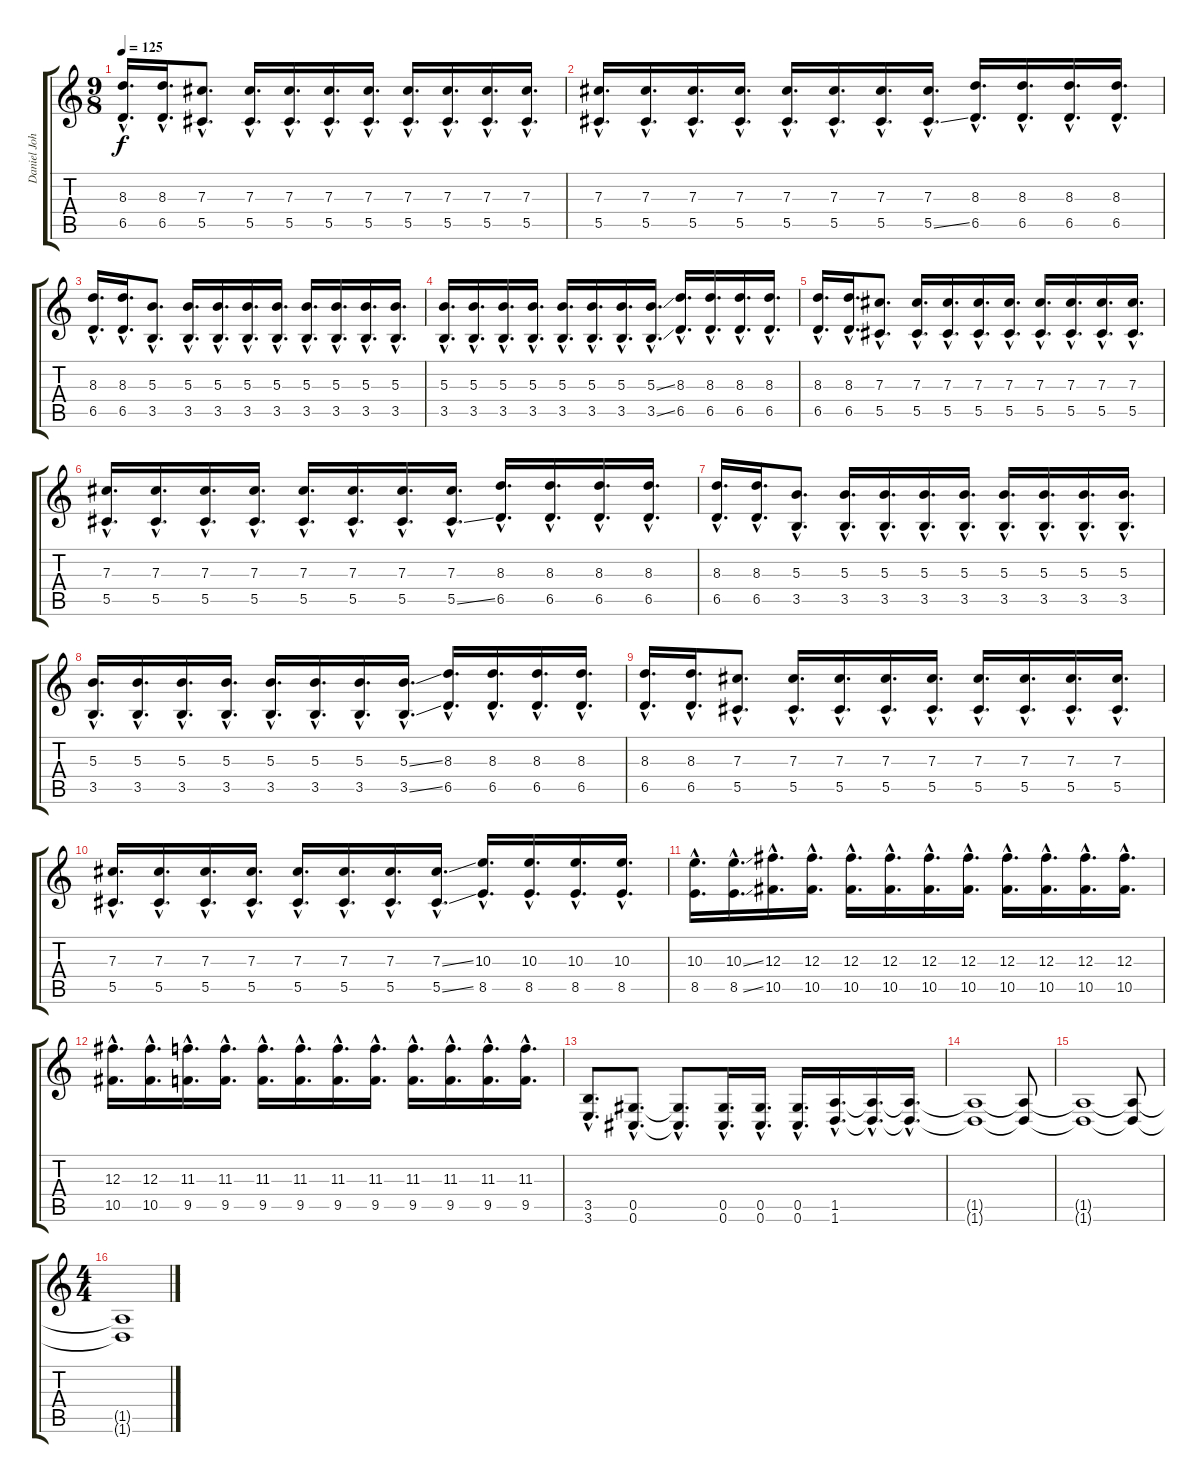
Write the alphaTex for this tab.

\track ("Daniel Johns" "Daniel Joh") {instrument distortionguitar}
\staff {score tabs}
\tuning (Eb4 Bb3 Gb3 Db3 Ab2 Db2) {hide}
\ts (9 8)
\tempo 125
\clef g2
\ks c
(8.3{hac} 6.5{hac}).16{d dy f} (8.3{hac} 6.5{hac}).16{d} (7.3{hac} 5.5{hac}).8{d} (7.3{hac} 5.5{hac}).16{d} (7.3{hac} 5.5{hac}).16{d} (7.3{hac} 5.5{hac}).16{d} (7.3{hac} 5.5{hac}).16{d} (7.3{hac} 5.5{hac}).16{d} (7.3{hac} 5.5{hac}).16{d} (7.3{hac} 5.5{hac}).16{d} (7.3{hac} 5.5{hac}).16{d} |
(7.3{hac} 5.5{hac}).16{d} (7.3{hac} 5.5{hac}).16{d} (7.3{hac} 5.5{hac}).16{d} (7.3{hac} 5.5{hac}).16{d} (7.3{hac} 5.5{hac}).16{d} (7.3{hac} 5.5{hac}).16{d} (7.3{hac} 5.5{hac}).16{d} (7.3{hac} 5.5{ss hac}).16{d} (8.3{hac} 6.5{hac}).16{d} (8.3{hac} 6.5{hac}).16{d} (8.3{hac} 6.5{hac}).16{d} (8.3{hac} 6.5{hac}).16{d} |
(8.3{hac} 6.5{hac}).16{d} (8.3{hac} 6.5{hac}).16{d} (5.3{hac} 3.5{hac}).8{d} (5.3{hac} 3.5{hac}).16{d} (5.3{hac} 3.5{hac}).16{d} (5.3{hac} 3.5{hac}).16{d} (5.3{hac} 3.5{hac}).16{d} (5.3{hac} 3.5{hac}).16{d} (5.3{hac} 3.5{hac}).16{d} (5.3{hac} 3.5{hac}).16{d} (5.3{hac} 3.5{hac}).16{d} |
(5.3{hac} 3.5{hac}).16{d} (5.3{hac} 3.5{hac}).16{d} (5.3{hac} 3.5{hac}).16{d} (5.3{hac} 3.5{hac}).16{d} (5.3{hac} 3.5{hac}).16{d} (5.3{hac} 3.5{hac}).16{d} (5.3{hac} 3.5{hac}).16{d} (5.3{ss hac} 3.5{ss hac}).16{d} (8.3{hac} 6.5{hac}).16{d} (8.3{hac} 6.5{hac}).16{d} (8.3{hac} 6.5{hac}).16{d} (8.3{hac} 6.5{hac}).16{d} |
(8.3{hac} 6.5{hac}).16{d} (8.3{hac} 6.5{hac}).16{d} (7.3{hac} 5.5{hac}).8{d} (7.3{hac} 5.5{hac}).16{d} (7.3{hac} 5.5{hac}).16{d} (7.3{hac} 5.5{hac}).16{d} (7.3{hac} 5.5{hac}).16{d} (7.3{hac} 5.5{hac}).16{d} (7.3{hac} 5.5{hac}).16{d} (7.3{hac} 5.5{hac}).16{d} (7.3{hac} 5.5{hac}).16{d} |
(7.3{hac} 5.5{hac}).16{d} (7.3{hac} 5.5{hac}).16{d} (7.3{hac} 5.5{hac}).16{d} (7.3{hac} 5.5{hac}).16{d} (7.3{hac} 5.5{hac}).16{d} (7.3{hac} 5.5{hac}).16{d} (7.3{hac} 5.5{hac}).16{d} (7.3{hac} 5.5{ss hac}).16{d} (8.3{hac} 6.5{hac}).16{d} (8.3{hac} 6.5{hac}).16{d} (8.3{hac} 6.5{hac}).16{d} (8.3{hac} 6.5{hac}).16{d} |
(8.3{hac} 6.5{hac}).16{d} (8.3{hac} 6.5{hac}).16{d} (5.3{hac} 3.5{hac}).8{d} (5.3{hac} 3.5{hac}).16{d} (5.3{hac} 3.5{hac}).16{d} (5.3{hac} 3.5{hac}).16{d} (5.3{hac} 3.5{hac}).16{d} (5.3{hac} 3.5{hac}).16{d} (5.3{hac} 3.5{hac}).16{d} (5.3{hac} 3.5{hac}).16{d} (5.3{hac} 3.5{hac}).16{d} |
(5.3{hac} 3.5{hac}).16{d} (5.3{hac} 3.5{hac}).16{d} (5.3{hac} 3.5{hac}).16{d} (5.3{hac} 3.5{hac}).16{d} (5.3{hac} 3.5{hac}).16{d} (5.3{hac} 3.5{hac}).16{d} (5.3{hac} 3.5{hac}).16{d} (5.3{ss hac} 3.5{ss hac}).16{d} (8.3{hac} 6.5{hac}).16{d} (8.3{hac} 6.5{hac}).16{d} (8.3{hac} 6.5{hac}).16{d} (8.3{hac} 6.5{hac}).16{d} |
(8.3{hac} 6.5{hac}).16{d} (8.3{hac} 6.5{hac}).16{d} (7.3{hac} 5.5{hac}).8{d} (7.3{hac} 5.5{hac}).16{d} (7.3{hac} 5.5{hac}).16{d} (7.3{hac} 5.5{hac}).16{d} (7.3{hac} 5.5{hac}).16{d} (7.3{hac} 5.5{hac}).16{d} (7.3{hac} 5.5{hac}).16{d} (7.3{hac} 5.5{hac}).16{d} (7.3{hac} 5.5{hac}).16{d} |
(7.3{hac} 5.5{hac}).16{d} (7.3{hac} 5.5{hac}).16{d} (7.3{hac} 5.5{hac}).16{d} (7.3{hac} 5.5{hac}).16{d} (7.3{hac} 5.5{hac}).16{d} (7.3{hac} 5.5{hac}).16{d} (7.3{hac} 5.5{hac}).16{d} (7.3{ss hac} 5.5{ss hac}).16{d} (10.3{hac} 8.5{hac}).16{d} (10.3{hac} 8.5{hac}).16{d} (10.3{hac} 8.5{hac}).16{d} (10.3{hac} 8.5{hac}).16{d} |
(10.3{hac} 8.5{hac}).16{d} (10.3{ss hac} 8.5{ss hac}).16{d} (12.3{hac} 10.5{hac}).16{d} (12.3{hac} 10.5{hac}).16{d} (12.3{hac} 10.5{hac}).16{d} (12.3{hac} 10.5{hac}).16{d} (12.3{hac} 10.5{hac}).16{d} (12.3{hac} 10.5{hac}).16{d} (12.3{hac} 10.5{hac}).16{d} (12.3{hac} 10.5{hac}).16{d} (12.3{hac} 10.5{hac}).16{d} (12.3{hac} 10.5{hac}).16{d} |
(12.3{hac} 10.5{hac}).16{d} (12.3{hac} 10.5{hac}).16{d} (11.3{hac} 9.5{hac}).16{d} (11.3{hac} 9.5{hac}).16{d} (11.3{hac} 9.5{hac}).16{d} (11.3{hac} 9.5{hac}).16{d} (11.3{hac} 9.5{hac}).16{d} (11.3{hac} 9.5{hac}).16{d} (11.3{hac} 9.5{hac}).16{d} (11.3{hac} 9.5{hac}).16{d} (11.3{hac} 9.5{hac}).16{d} (11.3{hac} 9.5{hac}).16{d} |
(3.5{hac} 3.6{hac}).8{d} (0.5{hac} 0.6{hac}).8{d} (0.5{hac t} 0.6{hac t}).8{d} (0.5{hac} 0.6{hac}).16{d} (0.5{hac} 0.6{hac}).16{d volume 11 instrument electricguitarmuted} (0.5{hac} 0.6{hac}).16{d} (1.5{hac} 1.6{hac}).16{d volume 13 instrument distortionguitar} (1.5{hac t} 1.6{hac t}).16{d} (1.5{hac t} 1.6{hac t}).16{d} |
(1.5{t} 1.6{t}).1 (1.5{t} 1.6{t}).8 |
(1.5{t} 1.6{t}).1 (1.5{t} 1.6{t}).8 |
\ts (4 4)
(1.5{t} 1.6{t}).1
